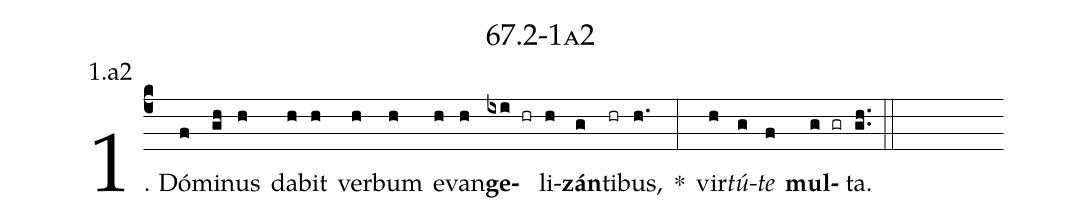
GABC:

name: 67.2-1a2;
annotation: 1.a2;
%%
(c4)1. Dó(f)mi(gh)nus(h) da(h)bit(h) ver(h)bum(h) e(h)van(h)<b>ge</b>(ixi hr)li(h)<b>zán</b>(g)ti(hr)bus,(h.) *(:) vir(h)<i>tú</i>(g)<i>te</i>(f) <b>mul</b>(g gr)ta.(gh..) (::)


%E(h) u(h) o(g) u(f) a(g) e.(gh..) (::)
